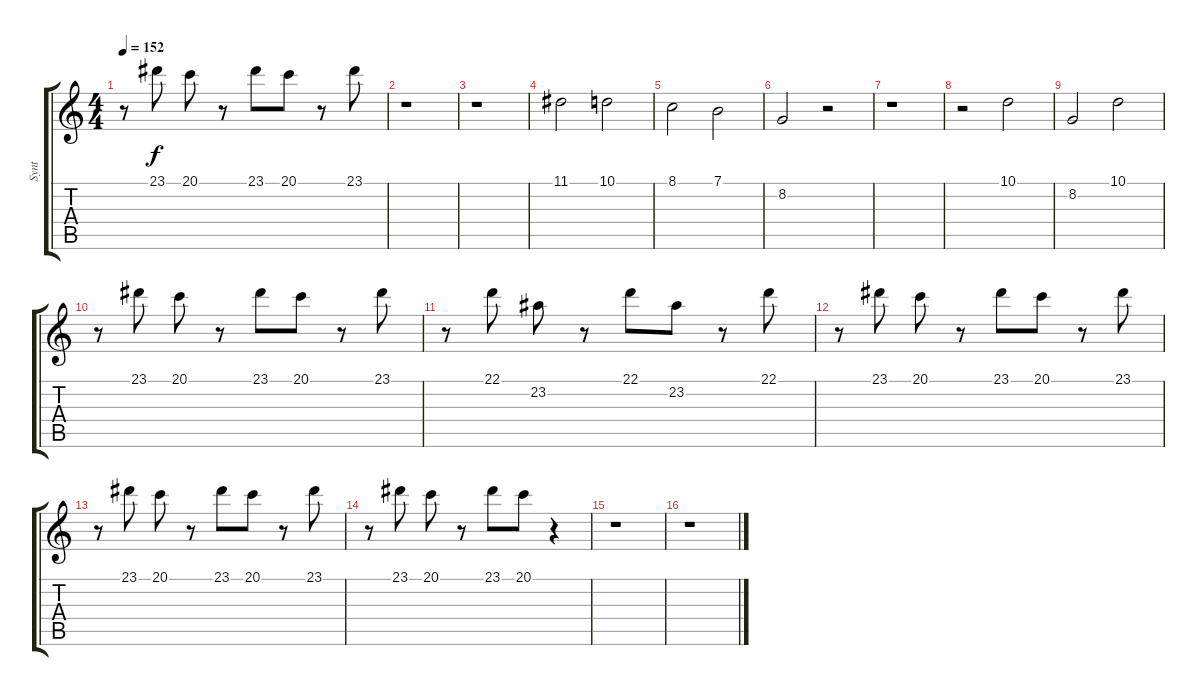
\track ("Synt" "Synt") {instrument lead1square}
\staff {score tabs}
\tuning (E4 B3 G3 D3 A2 E2) {hide}
\ts (4 4)
\tempo 152
\clef g2
\ks c
r.8{dy f} 23.1.8 20.1.8 r.8 23.1.8 20.1.8 r.8 23.1.8 |
r.1 |
r.1 |
11.1.2 10.1.2 |
8.1.2 7.1.2 |
8.2.2 r.2 |
r.1 |
r.2 10.1.2 |
8.2.2 10.1.2 |
r.8 23.1.8 20.1.8 r.8 23.1.8 20.1.8 r.8 23.1.8 |
r.8 22.1.8 23.2.8 r.8 22.1.8 23.2.8 r.8 22.1.8 |
r.8 23.1.8 20.1.8 r.8 23.1.8 20.1.8 r.8 23.1.8 |
r.8 23.1.8 20.1.8 r.8 23.1.8 20.1.8 r.8 23.1.8 |
r.8 23.1.8 20.1.8 r.8 23.1.8 20.1.8 r.4 |
r.1 |
r.1
